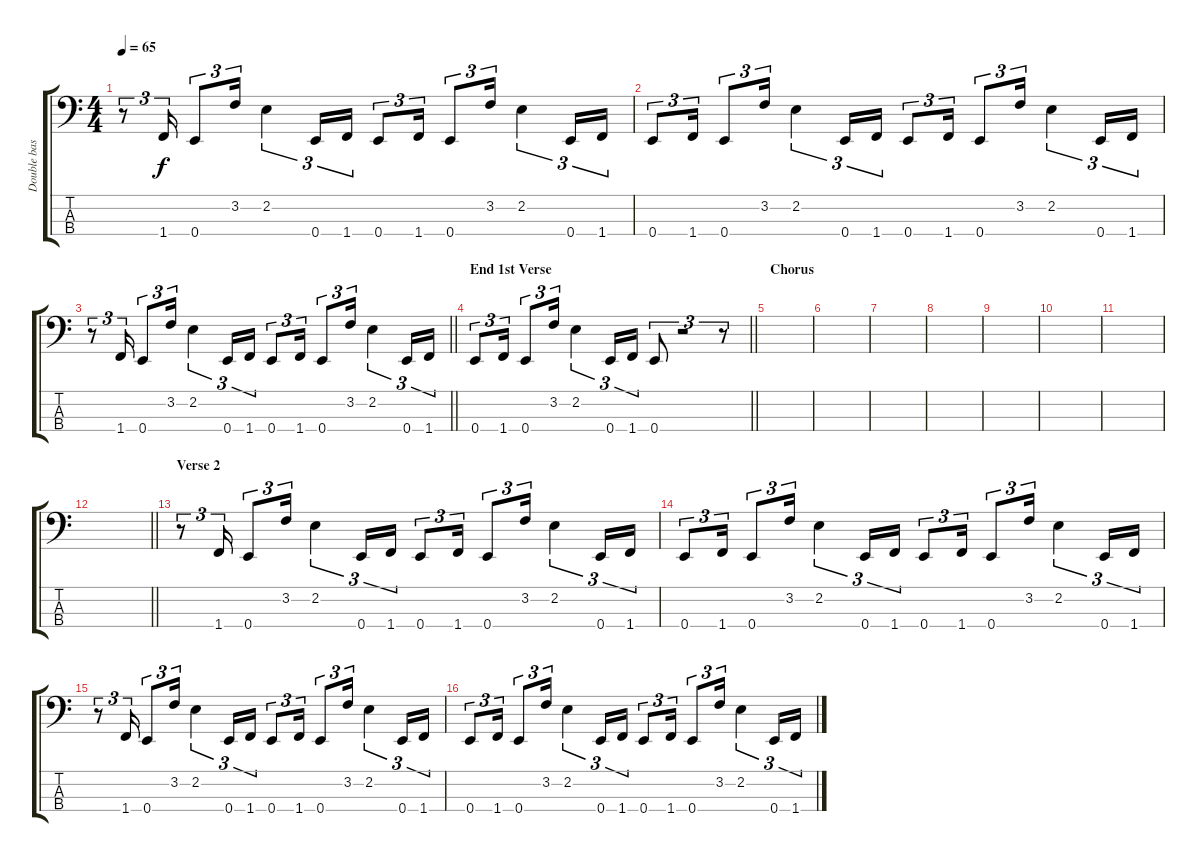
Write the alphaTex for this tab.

\track ("Double bass" "Double bas") {instrument synthbass1}
\staff {score tabs}
\tuning (G2 D2 A1 E1) {hide}
\ts (4 4)
\tempo 65
\clef f4
\ks c
r.8{tu (3 2) dy f} 1.4.16{tu (3 2)} 0.4.8{tu (3 2)} 3.2.16{tu (3 2)} 2.2.4{tu (3 2)} 0.4.16{tu (3 2)} 1.4.16{tu (3 2)} 0.4.8{tu (3 2)} 1.4.16{tu (3 2)} 0.4.8{tu (3 2)} 3.2.16{tu (3 2)} 2.2.4{tu (3 2)} 0.4.16{tu (3 2)} 1.4.16{tu (3 2)} |
0.4.8{tu (3 2)} 1.4.16{tu (3 2)} 0.4.8{tu (3 2)} 3.2.16{tu (3 2)} 2.2.4{tu (3 2)} 0.4.16{tu (3 2)} 1.4.16{tu (3 2)} 0.4.8{tu (3 2)} 1.4.16{tu (3 2)} 0.4.8{tu (3 2)} 3.2.16{tu (3 2)} 2.2.4{tu (3 2)} 0.4.16{tu (3 2)} 1.4.16{tu (3 2)} |
\barLineRight lightlight
r.8{tu (3 2)} 1.4.16{tu (3 2)} 0.4.8{tu (3 2)} 3.2.16{tu (3 2)} 2.2.4{tu (3 2)} 0.4.16{tu (3 2)} 1.4.16{tu (3 2)} 0.4.8{tu (3 2)} 1.4.16{tu (3 2)} 0.4.8{tu (3 2)} 3.2.16{tu (3 2)} 2.2.4{tu (3 2)} 0.4.16{tu (3 2)} 1.4.16{tu (3 2)} |
\section ("" "End 1st Verse")
\barLineRight lightlight
0.4.8{tu (3 2)} 1.4.16{tu (3 2)} 0.4.8{tu (3 2)} 3.2.16{tu (3 2)} 2.2.4{tu (3 2)} 0.4.16{tu (3 2)} 1.4.16{tu (3 2)} 0.4.8{tu (3 2)} r.2{tu (3 2)} r.8{tu (3 2)} |
\section ("" "Chorus")
|
|
|
|
|
|
|
\barLineRight lightlight
|
\section ("" "Verse 2")
r.8{tu (3 2)} 1.4.16{tu (3 2)} 0.4.8{tu (3 2)} 3.2.16{tu (3 2)} 2.2.4{tu (3 2)} 0.4.16{tu (3 2)} 1.4.16{tu (3 2)} 0.4.8{tu (3 2)} 1.4.16{tu (3 2)} 0.4.8{tu (3 2)} 3.2.16{tu (3 2)} 2.2.4{tu (3 2)} 0.4.16{tu (3 2)} 1.4.16{tu (3 2)} |
0.4.8{tu (3 2)} 1.4.16{tu (3 2)} 0.4.8{tu (3 2)} 3.2.16{tu (3 2)} 2.2.4{tu (3 2)} 0.4.16{tu (3 2)} 1.4.16{tu (3 2)} 0.4.8{tu (3 2)} 1.4.16{tu (3 2)} 0.4.8{tu (3 2)} 3.2.16{tu (3 2)} 2.2.4{tu (3 2)} 0.4.16{tu (3 2)} 1.4.16{tu (3 2)} |
r.8{tu (3 2)} 1.4.16{tu (3 2)} 0.4.8{tu (3 2)} 3.2.16{tu (3 2)} 2.2.4{tu (3 2)} 0.4.16{tu (3 2)} 1.4.16{tu (3 2)} 0.4.8{tu (3 2)} 1.4.16{tu (3 2)} 0.4.8{tu (3 2)} 3.2.16{tu (3 2)} 2.2.4{tu (3 2)} 0.4.16{tu (3 2)} 1.4.16{tu (3 2)} |
0.4.8{tu (3 2)} 1.4.16{tu (3 2)} 0.4.8{tu (3 2)} 3.2.16{tu (3 2)} 2.2.4{tu (3 2)} 0.4.16{tu (3 2)} 1.4.16{tu (3 2)} 0.4.8{tu (3 2)} 1.4.16{tu (3 2)} 0.4.8{tu (3 2)} 3.2.16{tu (3 2)} 2.2.4{tu (3 2)} 0.4.16{tu (3 2)} 1.4.16{tu (3 2)}
